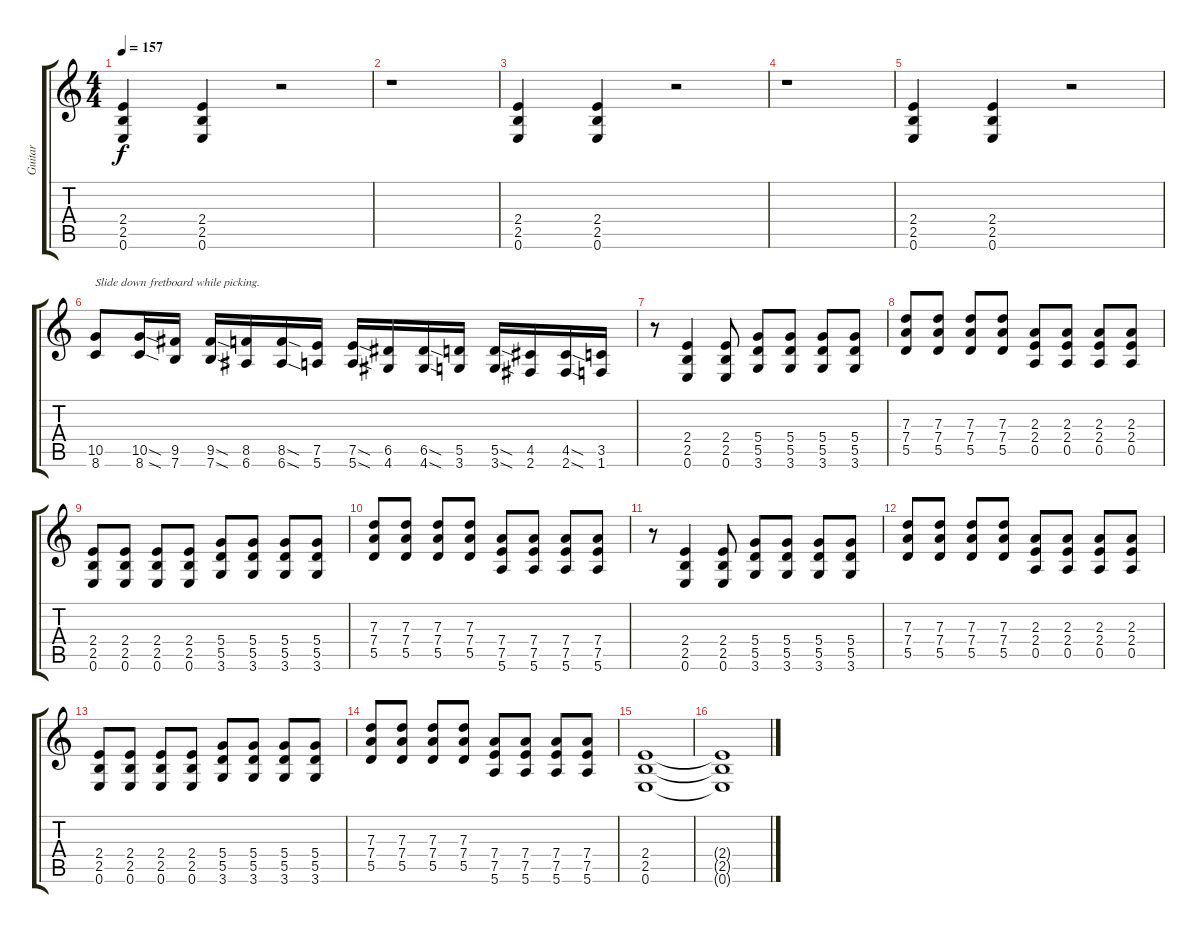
\track ("Guitar" "Guitar") {instrument distortionguitar}
\staff {score tabs}
\tuning (E4 B3 G3 D3 A2 E2) {hide}
\ts (4 4)
\tempo 157
\clef g2
\ks c
(2.4 2.5 0.6).4{dy f} (2.4 2.5 0.6).4 r.2 |
r.1 |
(2.4 2.5 0.6).4 (2.4 2.5 0.6).4 r.2 |
r.1 |
(2.4 2.5 0.6).4 (2.4 2.5 0.6).4 r.2 |
(10.5 8.6).8{txt "Slide down fretboard while picking."} (10.5{sod} 8.6{sod}).16 (9.5 7.6).16 (9.5{sod} 7.6{sod}).16 (8.5 6.6).16 (8.5{sod} 6.6{sod}).16 (7.5 5.6).16 (7.5{sod} 5.6{sod}).16 (6.5 4.6).16 (6.5{sod} 4.6{sod}).16 (5.5 3.6).16 (5.5{sod} 3.6{sod}).16 (4.5 2.6).16 (4.5{sod} 2.6{sod}).16 (3.5 1.6).16 |
r.8 (2.4 2.5 0.6).4 (2.4 2.5 0.6).8 (5.4 5.5 3.6).8 (5.4 5.5 3.6).8 (5.4 5.5 3.6).8 (5.4 5.5 3.6).8 |
(7.3 7.4 5.5).8 (7.3 7.4 5.5).8 (7.3 7.4 5.5).8 (7.3 7.4 5.5).8 (2.3 2.4 0.5).8 (2.3 2.4 0.5).8 (2.3 2.4 0.5).8 (2.3 2.4 0.5).8 |
(2.4 2.5 0.6).8 (2.4 2.5 0.6).8 (2.4 2.5 0.6).8 (2.4 2.5 0.6).8 (5.4 5.5 3.6).8 (5.4 5.5 3.6).8 (5.4 5.5 3.6).8 (5.4 5.5 3.6).8 |
(7.3 7.4 5.5).8 (7.3 7.4 5.5).8 (7.3 7.4 5.5).8 (7.3 7.4 5.5).8 (7.4 7.5 5.6).8 (7.4 7.5 5.6).8 (7.4 7.5 5.6).8 (7.4 7.5 5.6).8 |
r.8 (2.4 2.5 0.6).4 (2.4 2.5 0.6).8 (5.4 5.5 3.6).8 (5.4 5.5 3.6).8 (5.4 5.5 3.6).8 (5.4 5.5 3.6).8 |
(7.3 7.4 5.5).8 (7.3 7.4 5.5).8 (7.3 7.4 5.5).8 (7.3 7.4 5.5).8 (2.3 2.4 0.5).8 (2.3 2.4 0.5).8 (2.3 2.4 0.5).8 (2.3 2.4 0.5).8 |
(2.4 2.5 0.6).8 (2.4 2.5 0.6).8 (2.4 2.5 0.6).8 (2.4 2.5 0.6).8 (5.4 5.5 3.6).8 (5.4 5.5 3.6).8 (5.4 5.5 3.6).8 (5.4 5.5 3.6).8 |
(7.3 7.4 5.5).8 (7.3 7.4 5.5).8 (7.3 7.4 5.5).8 (7.3 7.4 5.5).8 (7.4 7.5 5.6).8 (7.4 7.5 5.6).8 (7.4 7.5 5.6).8 (7.4 7.5 5.6).8 |
(2.4 2.5 0.6).1{balance 12} |
(2.4{t} 2.5{t} 0.6{t}).1
